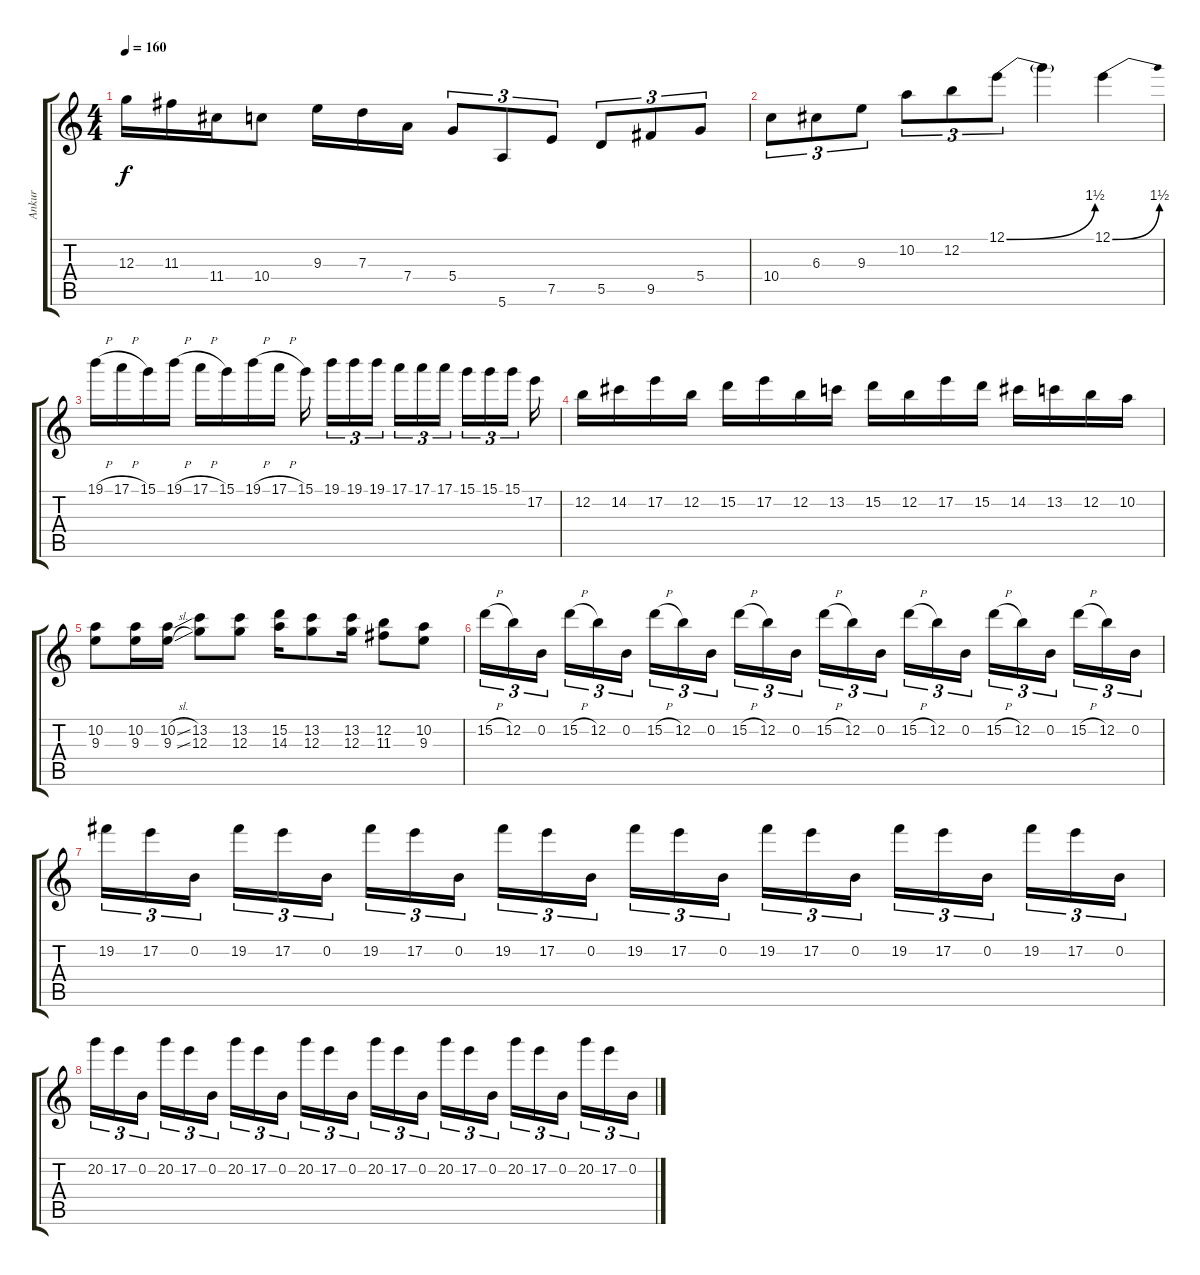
\track ("Ankur" "Ankur") {instrument distortionguitar}
\staff {score tabs}
\tuning (E4 B3 G3 D3 A2 E2) {hide}
\ts (4 4)
\tempo 160
\clef g2
\ks c
12.3.16{dy f} 11.3.16 11.4.16 10.4.8 9.3.16 7.3.16 7.4.16 5.4.8{tu (3 2)} 5.6.8{tu (3 2)} 7.5.8{tu (3 2)} 5.5.8{tu (3 2)} 9.5.8{tu (3 2)} 5.4.8{tu (3 2)} |
10.4.8{tu (3 2)} 6.3.8{tu (3 2)} 9.3.8{tu (3 2)} 10.2.8{tu (3 2)} 12.2.8{tu (3 2)} 12.1{be (bend 0 0 60 6)}.8{tu (3 2)} 12.1{t}.4 12.1{be (bend 0 0 60 6)}.4 |
19.1{h}.16 17.1{h}.16 15.1.16 19.1{h}.16 17.1{h}.16 15.1.16 19.1{h}.16 17.1{h}.16 15.1.16{beam splitsecondary} 19.1.16{tu (3 2)} 19.1.16{tu (3 2)} 19.1.16{tu (3 2) beam splitsecondary} 17.1.16{tu (3 2)} 17.1.16{tu (3 2)} 17.1.16{tu (3 2) beam splitsecondary} 15.1.16{tu (3 2)} 15.1.16{tu (3 2)} 15.1.16{tu (3 2) beam splitsecondary} 17.2.16 |
12.2.16 14.2.16 17.2.16 12.2.16 15.2.16 17.2.16 12.2.16 13.2.16 15.2.16 12.2.16 17.2.16 15.2.16 14.2.16 13.2.16 12.2.16 10.2.16 |
(10.2 9.3).8 (10.2 9.3).16 (10.2{sl} 9.3{sl}).16 (13.2 12.3).8 (13.2 12.3).8 (15.2 14.3).16 (13.2 12.3).8 (13.2 12.3).16 (12.2 11.3).8 (10.2 9.3).8 |
15.2{h}.16{tu (3 2)} 12.2.16{tu (3 2)} 0.2.16{tu (3 2) beam splitsecondary} 15.2{h}.16{tu (3 2)} 12.2.16{tu (3 2)} 0.2.16{tu (3 2)} 15.2{h}.16{tu (3 2)} 12.2.16{tu (3 2)} 0.2.16{tu (3 2) beam splitsecondary} 15.2{h}.16{tu (3 2)} 12.2.16{tu (3 2)} 0.2.16{tu (3 2)} 15.2{h}.16{tu (3 2)} 12.2.16{tu (3 2)} 0.2.16{tu (3 2) beam splitsecondary} 15.2{h}.16{tu (3 2)} 12.2.16{tu (3 2)} 0.2.16{tu (3 2)} 15.2{h}.16{tu (3 2)} 12.2.16{tu (3 2)} 0.2.16{tu (3 2) beam splitsecondary} 15.2{h}.16{tu (3 2)} 12.2.16{tu (3 2)} 0.2.16{tu (3 2)} |
19.2.16{tu (3 2)} 17.2.16{tu (3 2)} 0.2.16{tu (3 2) beam splitsecondary} 19.2.16{tu (3 2)} 17.2.16{tu (3 2)} 0.2.16{tu (3 2)} 19.2.16{tu (3 2)} 17.2.16{tu (3 2)} 0.2.16{tu (3 2) beam splitsecondary} 19.2.16{tu (3 2)} 17.2.16{tu (3 2)} 0.2.16{tu (3 2)} 19.2.16{tu (3 2)} 17.2.16{tu (3 2)} 0.2.16{tu (3 2) beam splitsecondary} 19.2.16{tu (3 2)} 17.2.16{tu (3 2)} 0.2.16{tu (3 2)} 19.2.16{tu (3 2)} 17.2.16{tu (3 2)} 0.2.16{tu (3 2) beam splitsecondary} 19.2.16{tu (3 2)} 17.2.16{tu (3 2)} 0.2.16{tu (3 2)} |
20.2.16{tu (3 2)} 17.2.16{tu (3 2)} 0.2.16{tu (3 2) beam splitsecondary} 20.2.16{tu (3 2)} 17.2.16{tu (3 2)} 0.2.16{tu (3 2)} 20.2.16{tu (3 2)} 17.2.16{tu (3 2)} 0.2.16{tu (3 2) beam splitsecondary} 20.2.16{tu (3 2)} 17.2.16{tu (3 2)} 0.2.16{tu (3 2)} 20.2.16{tu (3 2)} 17.2.16{tu (3 2)} 0.2.16{tu (3 2) beam splitsecondary} 20.2.16{tu (3 2)} 17.2.16{tu (3 2)} 0.2.16{tu (3 2)} 20.2.16{tu (3 2)} 17.2.16{tu (3 2)} 0.2.16{tu (3 2) beam splitsecondary} 20.2.16{tu (3 2)} 17.2.16{tu (3 2)} 0.2.16{tu (3 2)}
